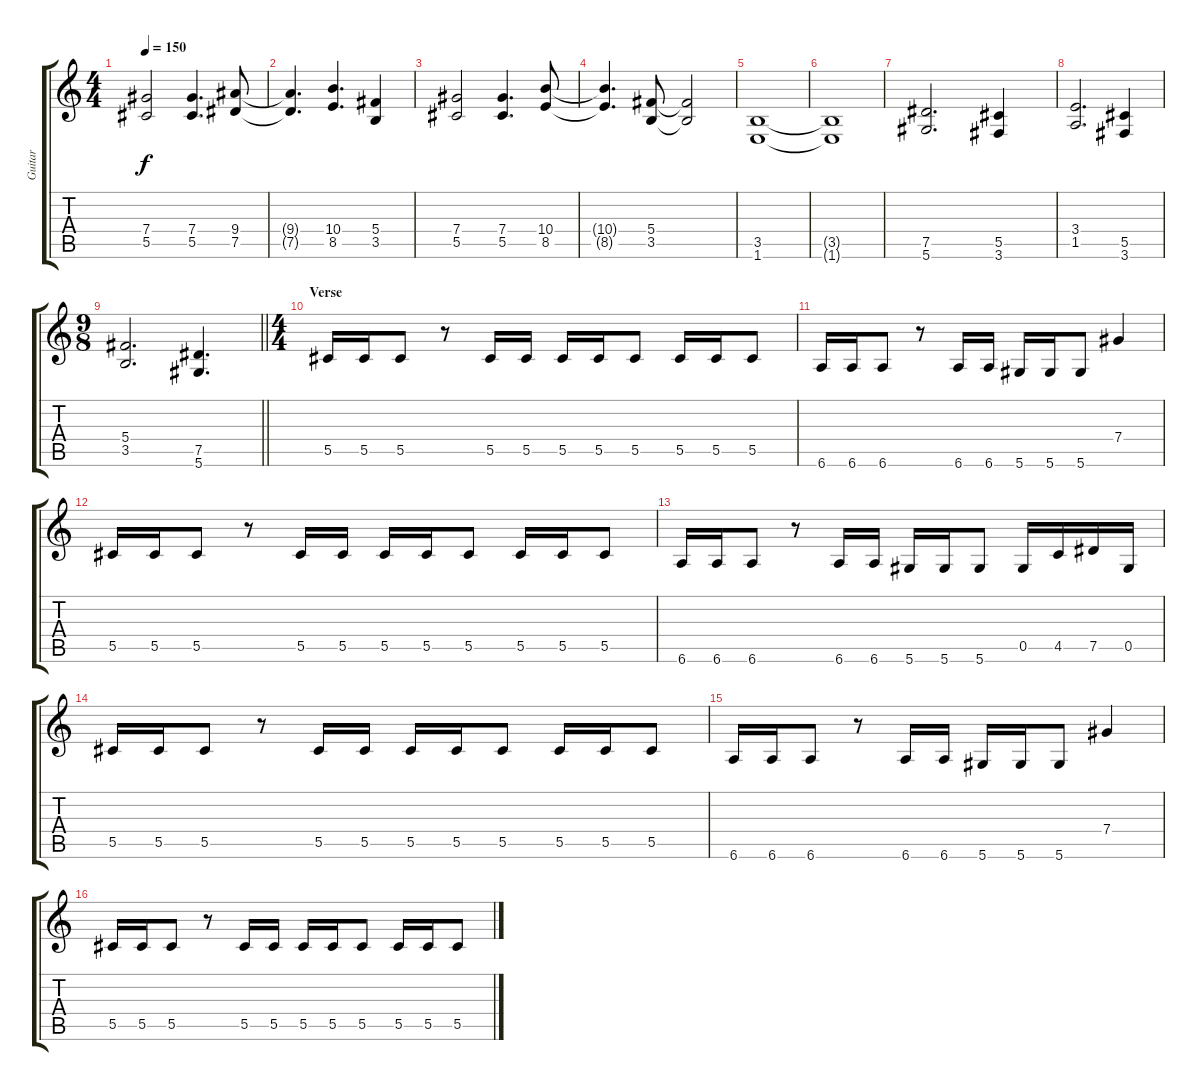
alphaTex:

\track ("Guitar" "Guitar") {instrument distortionguitar}
\staff {score tabs}
\tuning (Eb4 Bb3 Gb3 Db3 Ab2 Eb2) {hide}
\ts (4 4)
\tempo 150
\clef g2
\ks c
(7.4 5.5).2{dy f} (7.4 5.5).4{d} (9.4 7.5).8 |
(9.4{t} 7.5{t}).4{d} (10.4 8.5).4{d} (5.4 3.5).4 |
(7.4 5.5).2 (7.4 5.5).4{d} (10.4 8.5).8 |
(10.4{t} 8.5{t}).4{d} (5.4 3.5).8 (5.4{t} 3.5{t}).2 |
(3.5 1.6).1 |
(3.5{t} 1.6{t}).1 |
(7.5 5.6).2{d} (5.5 3.6).4 |
(3.4 1.5).2{d} (5.5 3.6).4 |
\ts (9 8)
\barLineRight lightlight
(5.4 3.5).2{d} (7.5 5.6).4{d} |
\ts (4 4)
\section ("" "Verse")
5.5.16 5.5.16 5.5.8 r.8 5.5.16 5.5.16 5.5.16 5.5.16 5.5.8 5.5.16 5.5.16 5.5.8 |
6.6.16 6.6.16 6.6.8 r.8 6.6.16 6.6.16 5.6.16 5.6.16 5.6.8 7.4.4 |
5.5.16 5.5.16 5.5.8 r.8 5.5.16 5.5.16 5.5.16 5.5.16 5.5.8 5.5.16 5.5.16 5.5.8 |
6.6.16 6.6.16 6.6.8 r.8 6.6.16 6.6.16 5.6.16 5.6.16 5.6.8 0.5.16 4.5.16 7.5.16 0.5.16 |
5.5.16 5.5.16 5.5.8 r.8 5.5.16 5.5.16 5.5.16 5.5.16 5.5.8 5.5.16 5.5.16 5.5.8 |
6.6.16 6.6.16 6.6.8 r.8 6.6.16 6.6.16 5.6.16 5.6.16 5.6.8 7.4.4 |
5.5.16 5.5.16 5.5.8 r.8 5.5.16 5.5.16 5.5.16 5.5.16 5.5.8 5.5.16 5.5.16 5.5.8
